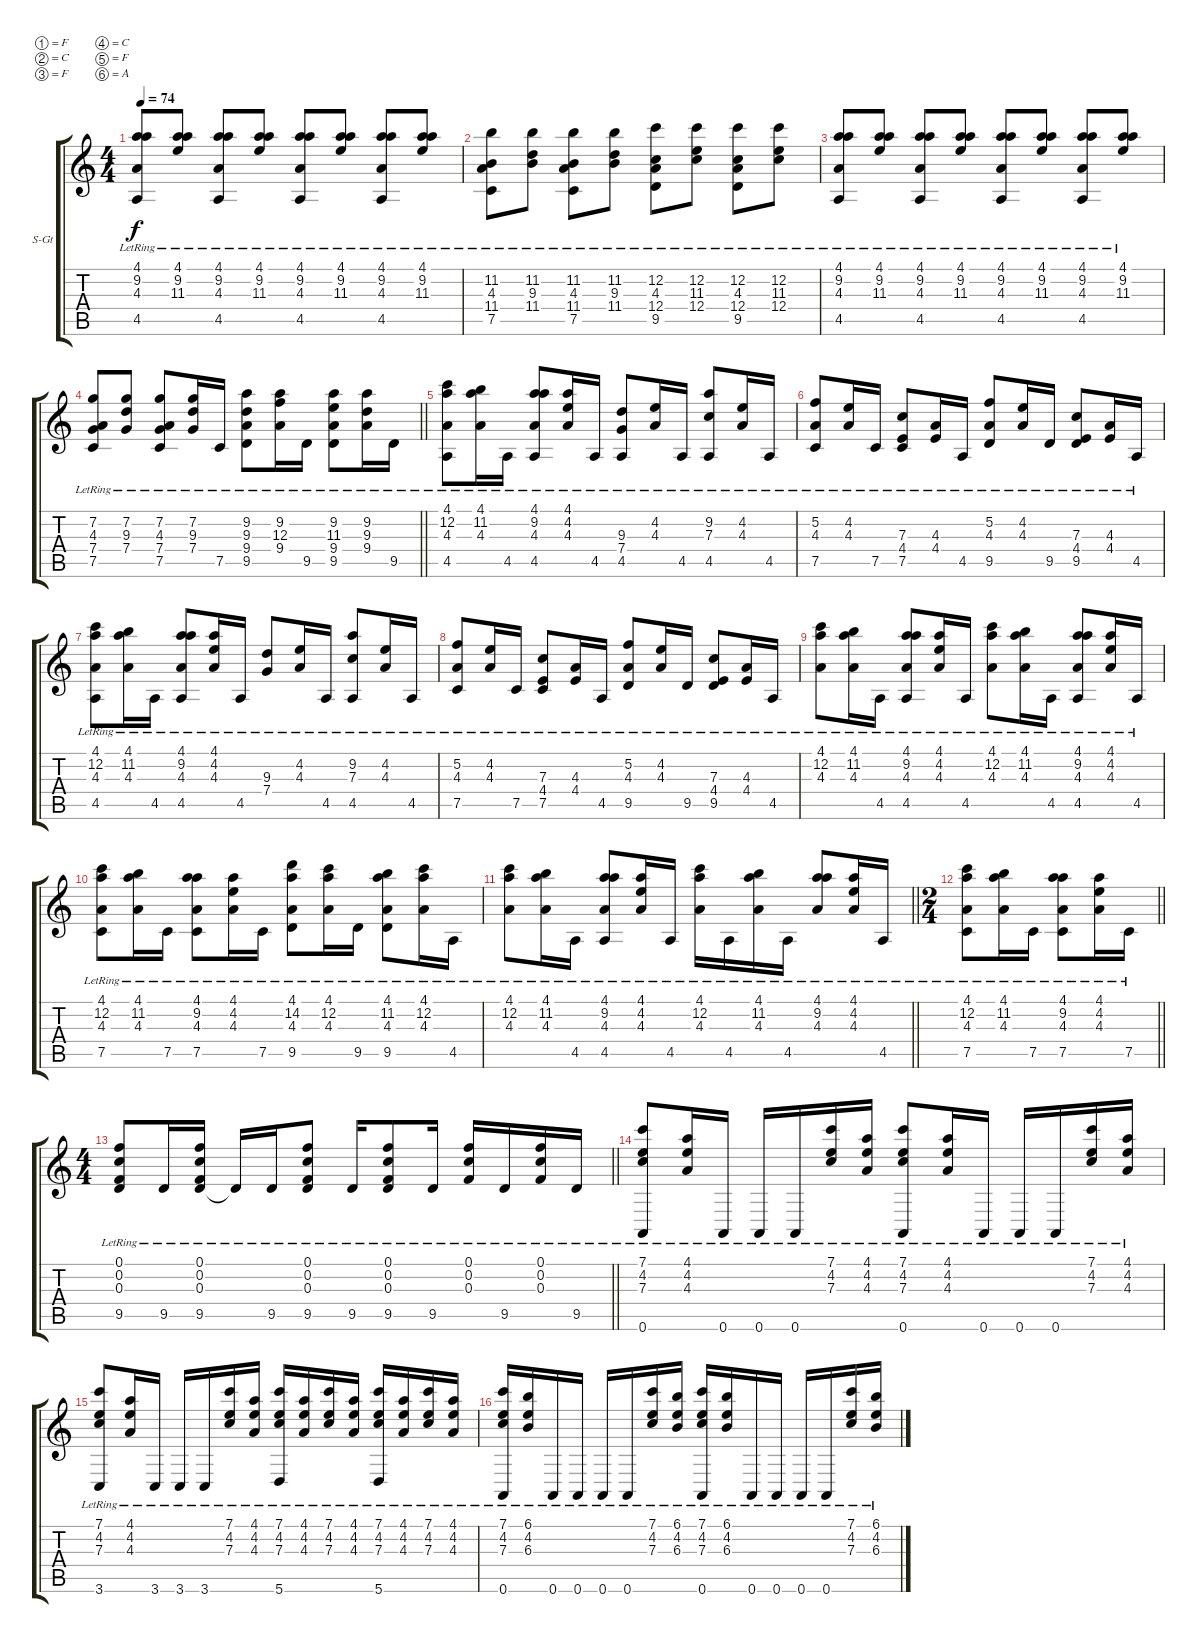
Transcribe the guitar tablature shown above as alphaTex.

\bracketExtendMode groupsimilarinstruments
\firstSystemTrackNameOrientation horizontal
\otherSystemsTrackNameOrientation horizontal
\track ("Piste 1" "S-Gt") {instrument acousticguitarsteel}
\staff {score tabs}
\tuning (F4 C4 F3 C3 F2 A1)
\ts (4 4)
\tempo 74
\clef g2
\ks c
(4.1{lr} 9.2{lr} 4.3{lr} 4.5{lr}).8{dy f} (4.1{lr} 9.2{lr} 11.3{lr}).8 (4.1{lr} 9.2{lr} 4.3{lr} 4.5{lr}).8 (4.1{lr} 9.2{lr} 11.3{lr}).8 (4.1{lr} 9.2{lr} 4.3{lr} 4.5{lr}).8 (4.1{lr} 9.2{lr} 11.3{lr}).8 (4.1{lr} 9.2{lr} 4.3{lr} 4.5{lr}).8 (4.1{lr} 9.2{lr} 11.3{lr}).8 |
(11.2{lr} 4.3{lr} 11.4{lr} 7.5{lr}).8 (11.2{lr} 9.3{lr} 11.4{lr}).8 (11.2{lr} 4.3{lr} 11.4{lr} 7.5{lr}).8 (11.2{lr} 9.3{lr} 11.4{lr}).8 (12.2{lr} 4.3{lr} 12.4{lr} 9.5{lr}).8 (12.2{lr} 11.3{lr} 12.4{lr}).8 (12.2{lr} 4.3{lr} 12.4{lr} 9.5{lr}).8 (12.2{lr} 11.3{lr} 12.4{lr}).8 |
(4.1{lr} 9.2{lr} 4.3{lr} 4.5{lr}).8 (4.1{lr} 9.2{lr} 11.3{lr}).8 (4.1{lr} 9.2{lr} 4.3{lr} 4.5{lr}).8 (4.1{lr} 9.2{lr} 11.3{lr}).8 (4.1{lr} 9.2{lr} 4.3{lr} 4.5{lr}).8 (4.1{lr} 9.2{lr} 11.3{lr}).8 (4.1{lr} 9.2{lr} 4.3{lr} 4.5{lr}).8 (4.1{lr} 9.2{lr} 11.3{lr}).8 |
\barLineRight lightlight
(7.2{lr} 4.3{lr} 7.4{lr} 7.5{lr}).8 (7.2{lr} 9.3{lr} 7.4{lr}).8 (7.2{lr} 4.3{lr} 7.4{lr} 7.5{lr}).8 (7.2{lr} 9.3{lr} 7.4{lr}).16 7.5{lr}.16 (9.2{lr} 9.3{lr} 9.4{lr} 9.5{lr}).8 (9.2{lr} 12.3{lr} 9.4{lr}).16 9.5{lr}.16 (9.2{lr} 11.3{lr} 9.4{lr} 9.5{lr}).8 (9.2{lr} 9.3{lr} 9.4{lr}).16 9.5{lr}.16 |
(4.1{lr} 12.2{lr} 4.3{lr} 4.5{lr}).8 (4.1{lr} 11.2{lr} 4.3{lr}).16 4.5{lr}.16 (4.1{lr} 9.2{lr} 4.3{lr} 4.5{lr}).8 (4.1{lr} 4.2{lr} 4.3{lr}).16 4.5{lr}.16 (9.3{lr} 7.4{lr} 4.5{lr}).8 (4.2{lr} 4.3{lr}).16 4.5{lr}.16 (9.2{lr} 7.3{lr} 4.5{lr}).8 (4.2{lr} 4.3{lr}).16 4.5{lr}.16 |
(5.2{lr} 4.3{lr} 7.5{lr}).8 (4.2{lr} 4.3{lr}).16 7.5{lr}.16 (7.3{lr} 4.4{lr} 7.5{lr}).8 (4.3{lr} 4.4{lr}).16 4.5{lr}.16 (5.2{lr} 4.3{lr} 9.5{lr}).8 (4.2{lr} 4.3{lr}).16 9.5{lr}.16 (7.3{lr} 4.4{lr} 9.5{lr}).8 (4.3{lr} 4.4{lr}).16 4.5{lr}.16 |
(4.1{lr} 12.2{lr} 4.3{lr} 4.5{lr}).8 (4.1{lr} 11.2{lr} 4.3{lr}).16 4.5{lr}.16 (4.1{lr} 9.2{lr} 4.3{lr} 4.5{lr}).8 (4.1{lr} 4.2{lr} 4.3{lr}).16 4.5{lr}.16 (9.3{lr} 7.4{lr}).8 (4.2{lr} 4.3{lr}).16 4.5{lr}.16 (9.2{lr} 7.3{lr} 4.5{lr}).8 (4.2{lr} 4.3{lr}).16 4.5{lr}.16 |
(5.2{lr} 4.3{lr} 7.5{lr}).8 (4.2{lr} 4.3{lr}).16 7.5{lr}.16 (7.3{lr} 4.4{lr} 7.5{lr}).8 (4.3{lr} 4.4{lr}).16 4.5{lr}.16 (5.2{lr} 4.3{lr} 9.5{lr}).8 (4.2{lr} 4.3{lr}).16 9.5{lr}.16 (7.3{lr} 4.4{lr} 9.5{lr}).8 (4.3{lr} 4.4{lr}).16 4.5{lr}.16 |
(4.1{lr} 12.2{lr} 4.3{lr}).8 (4.1{lr} 11.2{lr} 4.3{lr}).16 4.5{lr}.16 (4.1{lr} 9.2{lr} 4.3{lr} 4.5{lr}).8 (4.1{lr} 4.2{lr} 4.3{lr}).16 4.5{lr}.16 (4.1{lr} 12.2{lr} 4.3{lr}).8 (4.1{lr} 11.2{lr} 4.3{lr}).16 4.5{lr}.16 (4.1{lr} 9.2{lr} 4.3{lr} 4.5{lr}).8 (4.1{lr} 4.2{lr} 4.3{lr}).16 4.5{lr}.16 |
(4.1{lr} 12.2{lr} 4.3{lr} 7.5{lr}).8 (4.1{lr} 11.2{lr} 4.3{lr}).16 7.5{lr}.16 (4.1{lr} 9.2{lr} 4.3{lr} 7.5{lr}).8 (4.1{lr} 4.2{lr} 4.3{lr}).16 7.5{lr}.16 (4.1{lr} 14.2{lr} 4.3{lr} 9.5{lr}).8 (4.1{lr} 12.2{lr} 4.3{lr}).16 9.5{lr}.16 (4.1{lr} 11.2{lr} 4.3{lr} 9.5{lr}).8 (4.1{lr} 12.2{lr} 4.3{lr}).16 4.5{lr}.16 |
\barLineRight lightlight
(4.1{lr} 12.2{lr} 4.3{lr}).8 (4.1{lr} 11.2{lr} 4.3{lr}).16 4.5{lr}.16 (4.1{lr} 9.2{lr} 4.3{lr} 4.5{lr}).8 (4.1{lr} 4.2{lr} 4.3{lr}).16 4.5{lr}.16 (4.1{lr} 12.2{lr} 4.3{lr}).16 4.5{lr}.16 (4.1{lr} 11.2{lr} 4.3{lr}).16 4.5{lr}.16 (4.1{lr} 9.2{lr} 4.3{lr}).8 (4.1{lr} 4.2{lr} 4.3{lr}).16 4.5{lr}.16 |
\ts (2 4)
\beaming (8 2 2)
\barLineRight lightlight
(4.1{lr} 12.2{lr} 4.3{lr} 7.5{lr}).8 (4.1{lr} 11.2{lr} 4.3{lr}).16 7.5{lr}.16 (4.1{lr} 9.2{lr} 4.3{lr} 7.5{lr}).8 (4.1{lr} 4.2{lr} 4.3{lr}).16 7.5{lr}.16 |
\ts (4 4)
\beaming (8 2 2 2 2)
\barLineRight lightlight
(0.1{lr} 0.2{lr} 0.3{lr} 9.5{lr}).8 9.5{lr}.16 (0.1{lr} 0.2{lr} 0.3{lr} 9.5{lr}).16 9.5{lr t}.16 9.5{lr}.16 (0.1{lr} 0.2{lr} 0.3{lr} 9.5{lr}).8 9.5{lr}.16 (0.1{lr} 0.2{lr} 0.3{lr} 9.5{lr}).8 9.5{lr}.16 (0.1{lr} 0.2{lr} 0.3{lr}).16 9.5{lr}.16 (0.1{lr} 0.2{lr} 0.3{lr}).16 9.5{lr}.16 |
(7.1{lr} 4.2{lr} 7.3{lr} 0.6{lr}).8 (4.1{lr} 4.2{lr} 4.3{lr}).16 0.6{lr}.16 0.6{lr}.16 0.6{lr}.16 (7.1{lr} 4.2{lr} 7.3{lr}).16 (4.1{lr} 4.2{lr} 4.3{lr}).16 (7.1{lr} 4.2{lr} 7.3{lr} 0.6{lr}).8 (4.1{lr} 4.2{lr} 4.3{lr}).16 0.6{lr}.16 0.6{lr}.16 0.6{lr}.16 (7.1{lr} 4.2{lr} 7.3{lr}).16 (4.1{lr} 4.2{lr} 4.3{lr}).16 |
(7.1{lr} 4.2{lr} 7.3{lr} 3.6{lr}).8 (4.1{lr} 4.2{lr} 4.3{lr}).16 3.6{lr}.16 3.6{lr}.16 3.6{lr}.16 (7.1{lr} 4.2{lr} 7.3{lr}).16 (4.1{lr} 4.2{lr} 4.3{lr}).16 (7.1{lr} 4.2{lr} 7.3{lr} 5.6{lr}).16 (4.1{lr} 4.2{lr} 4.3{lr}).16 (7.1{lr} 4.2{lr} 7.3{lr}).16 (4.1{lr} 4.2{lr} 4.3{lr}).16 (7.1{lr} 4.2{lr} 7.3{lr} 5.6{lr}).16 (4.1{lr} 4.2{lr} 4.3{lr}).16 (7.1{lr} 4.2{lr} 7.3{lr}).16 (4.1{lr} 4.2{lr} 4.3{lr}).16 |
(7.1{lr} 4.2{lr} 7.3{lr} 0.6{lr}).16 (6.1{lr} 4.2{lr} 6.3{lr}).16 0.6{lr}.16 0.6{lr}.16 0.6{lr}.16 0.6{lr}.16 (7.1{lr} 4.2{lr} 7.3{lr}).16 (6.1{lr} 4.2{lr} 6.3{lr}).16 (7.1{lr} 4.2{lr} 7.3{lr} 0.6{lr}).16 (6.1{lr} 4.2{lr} 6.3{lr}).16 0.6{lr}.16 0.6{lr}.16 0.6{lr}.16 0.6{lr}.16 (7.1{lr} 4.2{lr} 7.3{lr}).16 (6.1{lr} 4.2{lr} 6.3{lr}).16
